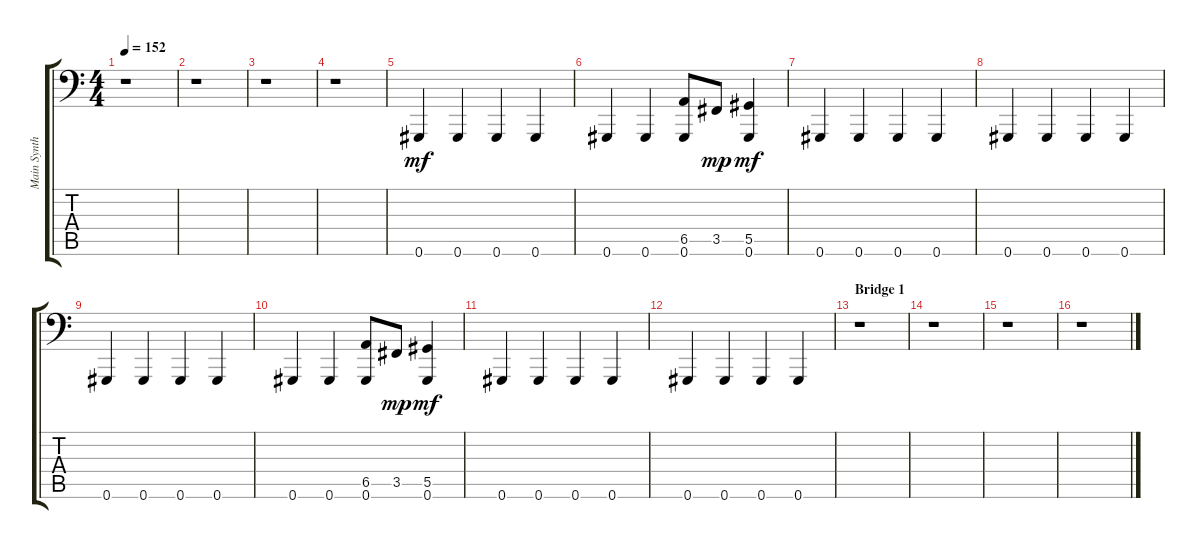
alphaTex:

\track ("Main Synth" "Main Synth") {instrument lead2sawtooth}
\staff {score tabs}
\tuning (Bb3 Gb3 Db3 Ab2 Eb2 Ab1) {hide}
\ts (4 4)
\tempo 152
\clef f4
\ks c
r.1{dy f} |
r.1 |
r.1 |
r.1 |
0.6.4{dy mf} 0.6.4 0.6.4 0.6.4 |
0.6.4 0.6.4 (6.5 0.6).8 3.5.8{dy mp} (5.5 0.6).4{dy mf} |
0.6.4 0.6.4 0.6.4 0.6.4 |
0.6.4 0.6.4 0.6.4 0.6.4 |
0.6.4 0.6.4 0.6.4 0.6.4 |
0.6.4 0.6.4 (6.5 0.6).8 3.5.8{dy mp} (5.5 0.6).4{dy mf} |
0.6.4 0.6.4 0.6.4 0.6.4 |
\section ("" "")
0.6.4 0.6.4 0.6.4 0.6.4 |
\section ("" "Bridge 1")
r.1 |
r.1 |
r.1 |
r.1
